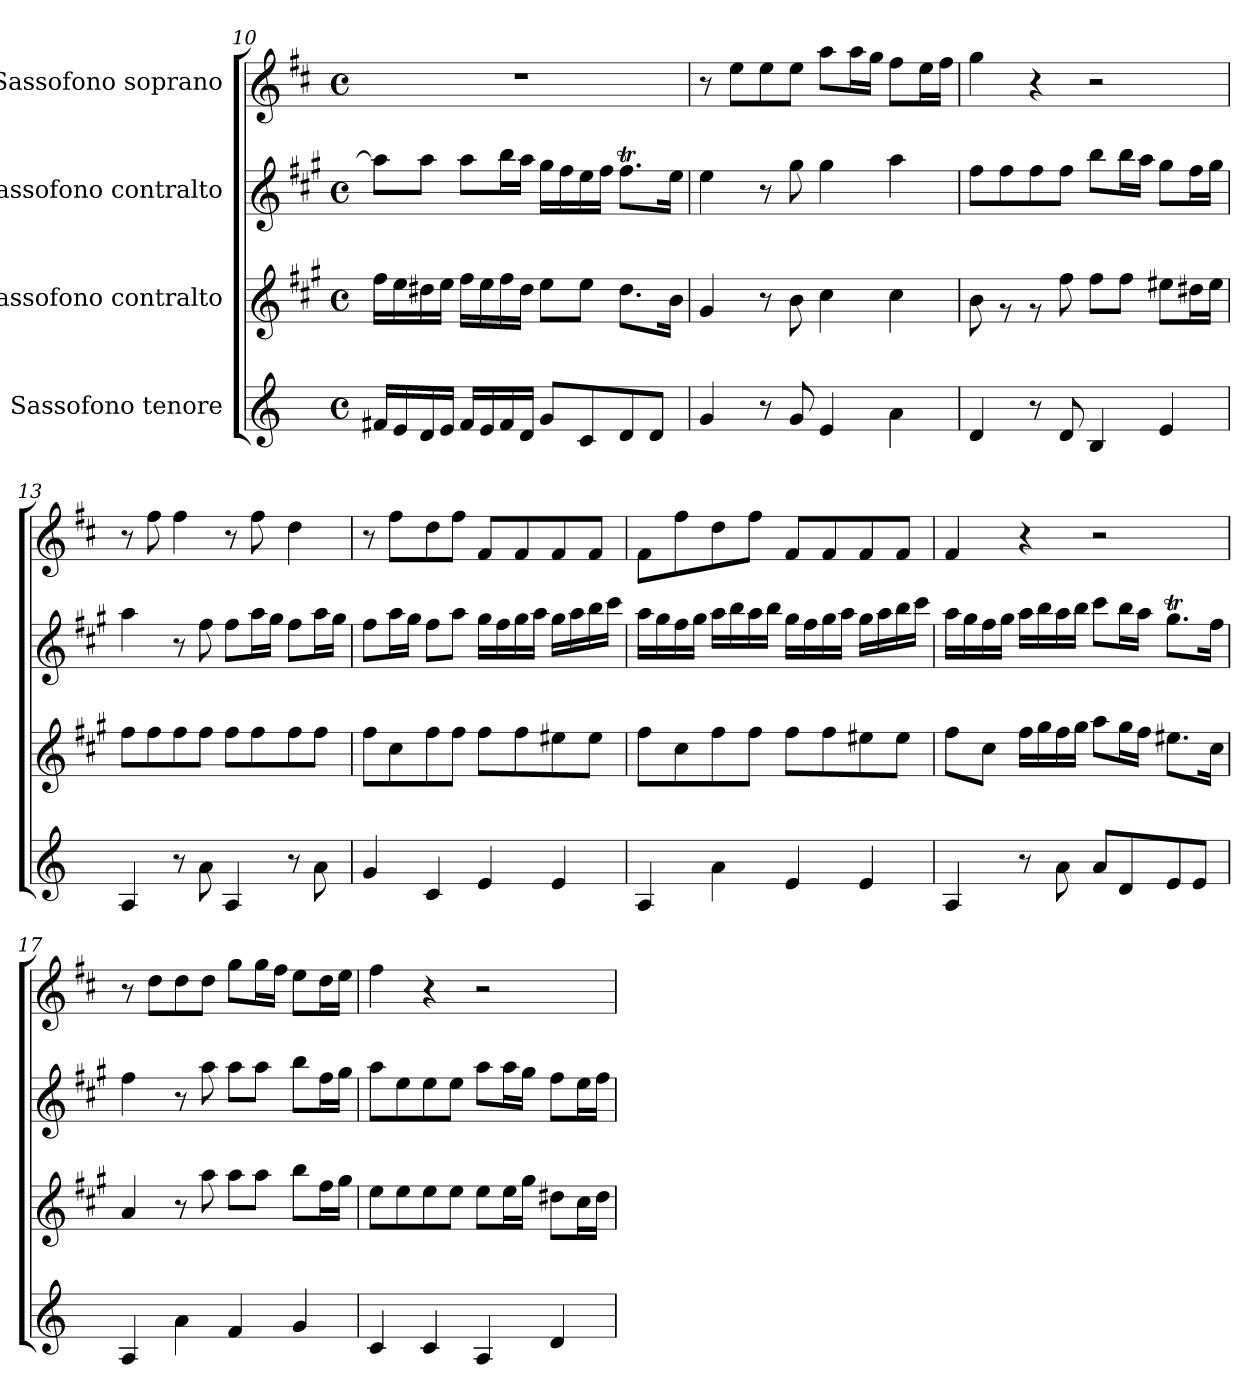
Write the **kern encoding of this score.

**kern	**kern	**kern	**kern
*part4	*part3	*part2	*part1
*staff4	*staff3	*staff2	*staff1
*I"Sassofono tenore	*I"Sassofono contralto	*I"Sassofono contralto	*I"Sassofono soprano
!!LO:LB:g=z
*clefG2	*clefG2	*clefG2	*clefG2
*ITrd8c14	*ITrd5c9	*ITrd5c9	*ITrd1c2
*k[]	*k[]	*k[]	*k[]
*M4/4	*M4/4	*M4/4	*M4/4
*met(c)	*met(c)	*met(c)	*met(c)
=10	=10	=10	=10
*	*^	*	*
16F#X/LL	1ryy	16a\LL	8cc\L]	1r
16E/	.	16g\	.	.
16D/	.	16f#X\	8cc\J	.
16E/JJ	.	16g\JJ	.	.
16F#/LL	.	16a\LL	8cc\L	.
16E/	.	16g\	.	.
16F#/	.	16a\	16dd\L	.
16D/JJ	.	16f#\JJ	16cc\JJ	.
8G/L	.	8g\L	16b\LL	.
.	.	.	16a\	.
8C/	.	8g\J	16g\	.
.	.	.	16a\JJ	.
8D/	.	8.f#\L	8.aT\L	.
8D/J	.	.	.	.
.	.	16d\Jk	16g\Jk	.
*	*v	*v	*	*
=11	=11	=11	=11
4G/	4B/	4g\	8r
.	.	.	8dd\L
8r	8r	8r	8dd\
8G/	8d\	8b\	8dd\J
4E/	4e\	4b\	8gg\L
.	.	.	16gg\L
.	.	.	16ff\JJ
4A\	4e\	4cc\	8ee\L
.	.	.	16dd\L
.	.	.	16ee\JJ
=12	=12	=12	=12
*	*^	*	*
4D/	1ryy	8d\	8a\L	4ff\
.	.	8r	8a\	.
8r	.	8r	8a\	4r
8D/	.	8a\	8a\J	.
4BB/	.	8a\L	8dd\L	2r
.	.	8a\J	16dd\L	.
.	.	.	16cc\JJ	.
4E/	.	8g#X\L	8b\L	.
.	.	16f#X\L	16a\L	.
.	.	16g#\JJ	16b\JJ	.
!!LO:LB:g=z
=13	=13	=13	=13	=13
4AA/	1ryy	8a\L	4cc\	8r
.	.	8a\	.	8ee\
8r	.	8a\	8r	4ee\
8A\	.	8a\J	8a\	.
4AA/	.	8a\L	8a\L	8r
.	.	8a\	16cc\L	8ee\
.	.	.	16b\JJ	.
8r	.	8a\	8a\L	4cc\
8A\	.	8a\J	16cc\L	.
.	.	.	16b\JJ	.
=14	=14	=14	=14	=14
4G/	1ryy	8a\L	8a\L	8r
.	.	8e\	16cc\L	8ee\L
.	.	.	16b\JJ	.
4C/	.	8a\	8a\L	8cc\
.	.	8a\J	8cc\J	8ee\J
4E/	.	8a\L	16b\LL	8e/L
.	.	.	16a\	.
.	.	8a\	16b\	8e/
.	.	.	16cc\JJ	.
4E/	.	8g#X\	16b\LL	8e/
.	.	.	16cc\	.
.	.	8g#\J	16dd\	8e/J
.	.	.	16ee\JJ	.
!!LO:PB:g=z
=15	=15	=15	=15	=15
4AA/	1ryy	8a\L	16cc\LL	8e\L
.	.	.	16b\	.
.	.	8e\	16a\	8ee\
.	.	.	16b\JJ	.
4A\	.	8a\	16cc\LL	8cc\
.	.	.	16dd\	.
.	.	8a\J	16cc\	8ee\J
.	.	.	16dd\JJ	.
4E/	.	8a\L	16b\LL	8e/L
.	.	.	16a\	.
.	.	8a\	16b\	8e/
.	.	.	16cc\JJ	.
4E/	.	8g#X\	16b\LL	8e/
.	.	.	16cc\	.
.	.	8g#\J	16dd\	8e/J
.	.	.	16ee\JJ	.
=16	=16	=16	=16	=16
4AA/	1ryy	8a\L	16cc\LL	4e/
.	.	.	16b\	.
.	.	8e\J	16a\	.
.	.	.	16b\JJ	.
8r	.	16a\LL	16cc\LL	4r
.	.	16b\	16dd\	.
8A\	.	16a\	16cc\	.
.	.	16b\JJ	16dd\JJ	.
8A/L	.	8cc\L	8ee\L	2r
8D/	.	16b\L	16dd\L	.
.	.	16a\JJ	16cc\JJ	.
8E/	.	8.g#X\L	8.bt\L	.
8E/J	.	.	.	.
.	.	16e\Jk	16a\Jk	.
*	*v	*v	*	*
!!LO:LB:g=z
=17	=17	=17	=17
4AA/	4c/	4a\	8r
.	.	.	8cc\L
4A\	8r	8r	8cc\
.	8cc\	8cc\	8cc\J
4F/	8cc\L	8cc\L	8ff\L
.	8cc\J	8cc\J	16ff\L
.	.	.	16ee\JJ
4G/	8dd\L	8dd\L	8dd\L
.	16a\L	16a\L	16cc\L
.	16b\JJ	16b\JJ	16dd\JJ
=18	=18	=18	=18
4C/	8g\L	8cc\L	4ee\
.	8g\	8g\	.
4C/	8g\	8g\	4r
.	8g\J	8g\J	.
4AA/	8g\L	8cc\L	2r
.	16g\L	16cc\L	.
.	16b\JJ	16b\JJ	.
4D/	8f#X\L	8a\L	.
.	16e\L	16g\L	.
.	16f#\JJ	16a\JJ	.
=	=	=	=
*-	*-	*-	*-
